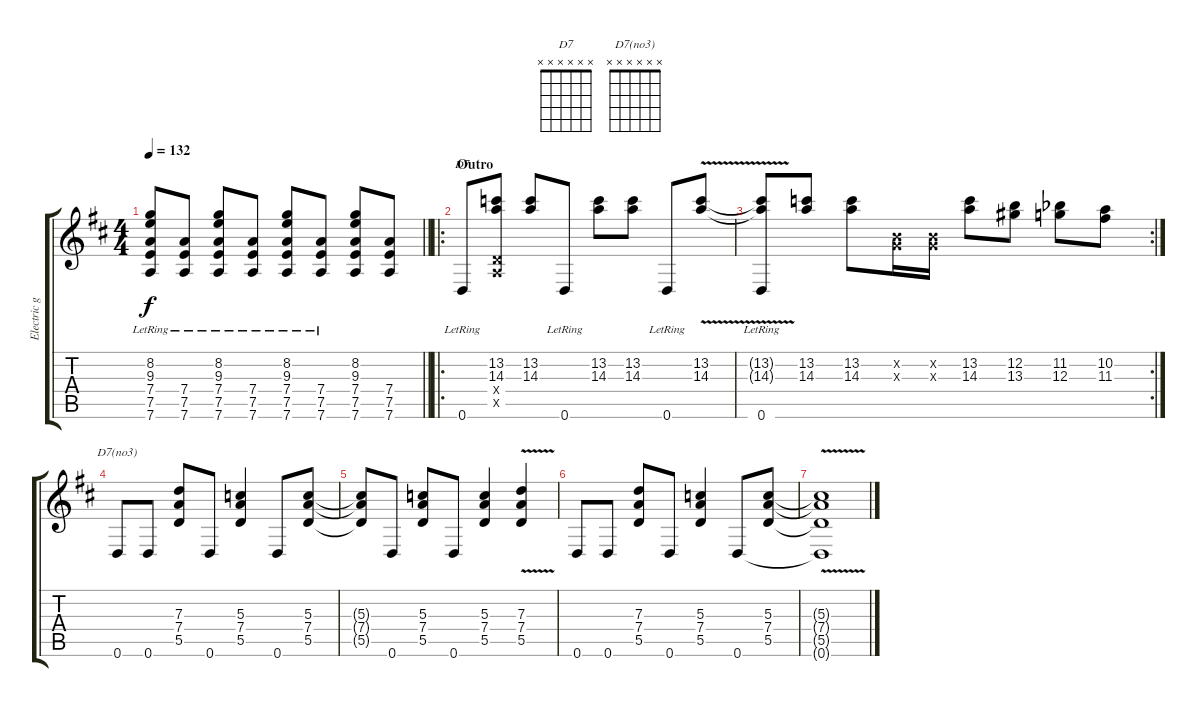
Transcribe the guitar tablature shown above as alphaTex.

\track ("Electric guitar: main" "Electric g") {instrument overdrivenguitar}
\staff {score tabs}
\tuning (E4 B3 G3 D3 A2 D2) {hide}
\chord ("D7" x x x x x x)
\chord ("D7(no3)" x x x x x x)
\ts (4 4)
\tempo 132
\clef g2
\barLineRight lightlight
\ks d
(8.2{lr} 9.3{lr} 7.4{lr} 7.5{lr} 7.6{lr}).8{dy f} (7.4{lr} 7.5{lr} 7.6{lr}).8 (8.2{lr} 9.3{lr} 7.4{lr} 7.5{lr} 7.6{lr}).8 (7.4{lr} 7.5{lr} 7.6{lr}).8 (8.2{lr} 9.3{lr} 7.4{lr} 7.5{lr} 7.6{lr}).8 (7.4{lr} 7.5{lr} 7.6{lr}).8 (8.2 9.3 7.4 7.5 7.6).8 (7.4 7.5 7.6).8 |
\ro
\section ("" "Outro")
0.6{lr}.8{ch "D7"} (13.2 14.3 0.4{x} 0.5{x}).8 (13.2 14.3).8 0.6{lr}.8 (13.2 14.3).8 (13.2 14.3).8 0.6{lr}.8 (13.2{v} 14.3{v}).8 |
\rc 2
(13.2{t} 14.3{t} 0.6{lr}).8 (13.2 14.3).8 (13.2 14.3).8 (0.2{x} 0.3{x}).16 (0.2{x} 0.3{x}).16 (13.2 14.3).8 (12.2 13.3).8 (11.2{acc b} 12.3).8 (10.2 11.3).8 |
0.6.8{ch "D7(no3)"} 0.6.8 (7.3 7.4 5.5).8 0.6.8 (5.3 7.4 5.5).4 0.6.8 (5.3 7.4 5.5).8 |
(5.3{t} 7.4{t} 5.5{t}).8 0.6.8 (5.3 7.4 5.5).8 0.6.8 (5.3 7.4 5.5).4 (7.3{v} 7.4{v} 5.5{v}).4 |
0.6.8 0.6.8 (7.3 7.4 5.5).8 0.6.8 (5.3 7.4 5.5).4 0.6.8 (5.3 7.4 5.5).8 |
(5.3{v t} 7.4{v t} 5.5{v t} 0.6{t}).1
